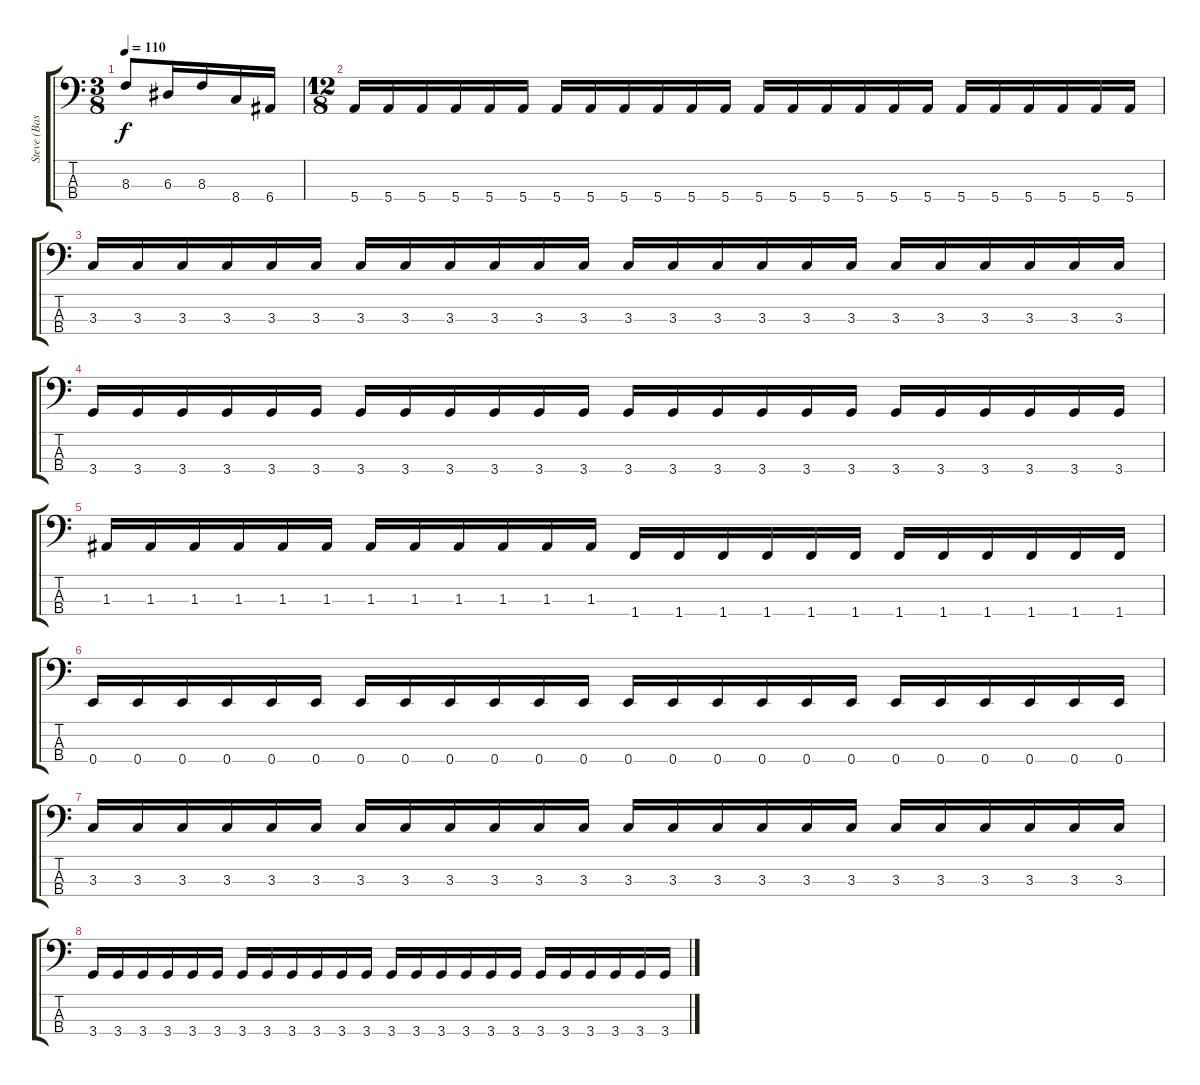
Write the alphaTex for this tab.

\track ("Steve (Bass)" "Steve (Bas") {instrument electricbasspick}
\staff {score tabs}
\tuning (G2 D2 A1 E1) {hide}
\ts (3 8)
\tempo 110
\clef f4
\ks c
8.3.8{dy f} 6.3.16 8.3.16 8.4.16 6.4.16 |
\ts (12 8)
5.4.16 5.4.16 5.4.16 5.4.16 5.4.16 5.4.16 5.4.16 5.4.16 5.4.16 5.4.16 5.4.16 5.4.16 5.4.16 5.4.16 5.4.16 5.4.16 5.4.16 5.4.16 5.4.16 5.4.16 5.4.16 5.4.16 5.4.16 5.4.16 |
3.3.16 3.3.16 3.3.16 3.3.16 3.3.16 3.3.16 3.3.16 3.3.16 3.3.16 3.3.16 3.3.16 3.3.16 3.3.16 3.3.16 3.3.16 3.3.16 3.3.16 3.3.16 3.3.16 3.3.16 3.3.16 3.3.16 3.3.16 3.3.16 |
3.4.16 3.4.16 3.4.16 3.4.16 3.4.16 3.4.16 3.4.16 3.4.16 3.4.16 3.4.16 3.4.16 3.4.16 3.4.16 3.4.16 3.4.16 3.4.16 3.4.16 3.4.16 3.4.16 3.4.16 3.4.16 3.4.16 3.4.16 3.4.16 |
1.3.16 1.3.16 1.3.16 1.3.16 1.3.16 1.3.16 1.3.16 1.3.16 1.3.16 1.3.16 1.3.16 1.3.16 1.4.16 1.4.16 1.4.16 1.4.16 1.4.16 1.4.16 1.4.16 1.4.16 1.4.16 1.4.16 1.4.16 1.4.16 |
0.4.16 0.4.16 0.4.16 0.4.16 0.4.16 0.4.16 0.4.16 0.4.16 0.4.16 0.4.16 0.4.16 0.4.16 0.4.16 0.4.16 0.4.16 0.4.16 0.4.16 0.4.16 0.4.16 0.4.16 0.4.16 0.4.16 0.4.16 0.4.16 |
3.3.16 3.3.16 3.3.16 3.3.16 3.3.16 3.3.16 3.3.16 3.3.16 3.3.16 3.3.16 3.3.16 3.3.16 3.3.16 3.3.16 3.3.16 3.3.16 3.3.16 3.3.16 3.3.16 3.3.16 3.3.16 3.3.16 3.3.16 3.3.16 |
3.4.16 3.4.16 3.4.16 3.4.16 3.4.16 3.4.16 3.4.16 3.4.16 3.4.16 3.4.16 3.4.16 3.4.16 3.4.16 3.4.16 3.4.16 3.4.16 3.4.16 3.4.16 3.4.16 3.4.16 3.4.16 3.4.16 3.4.16 3.4.16
